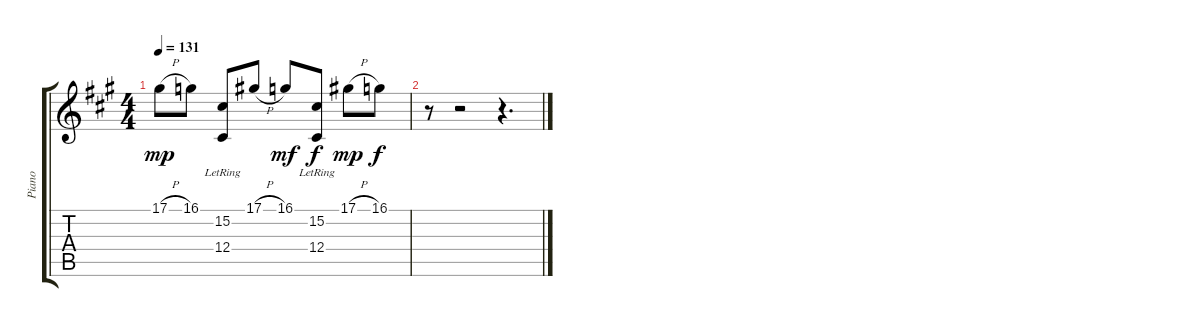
\track ("Piano" "Piano") {instrument acousticgrandpiano}
\staff {score tabs}
\tuning (Eb4 Bb3 Gb3 Db3 Ab2 Eb2) {hide}
\ts (4 4)
\tempo 131
\clef g2
\ks a
17.1{h}.8{dy mp} 16.1.8 (15.2{lr} 12.4{lr}).8 17.1{h}.8 16.1.8{dy mf} (15.2{lr} 12.4{lr}).8{dy f} 17.1{h}.8{dy mp} 16.1.8{dy f} |
r.8 r.2 r.4{d}
